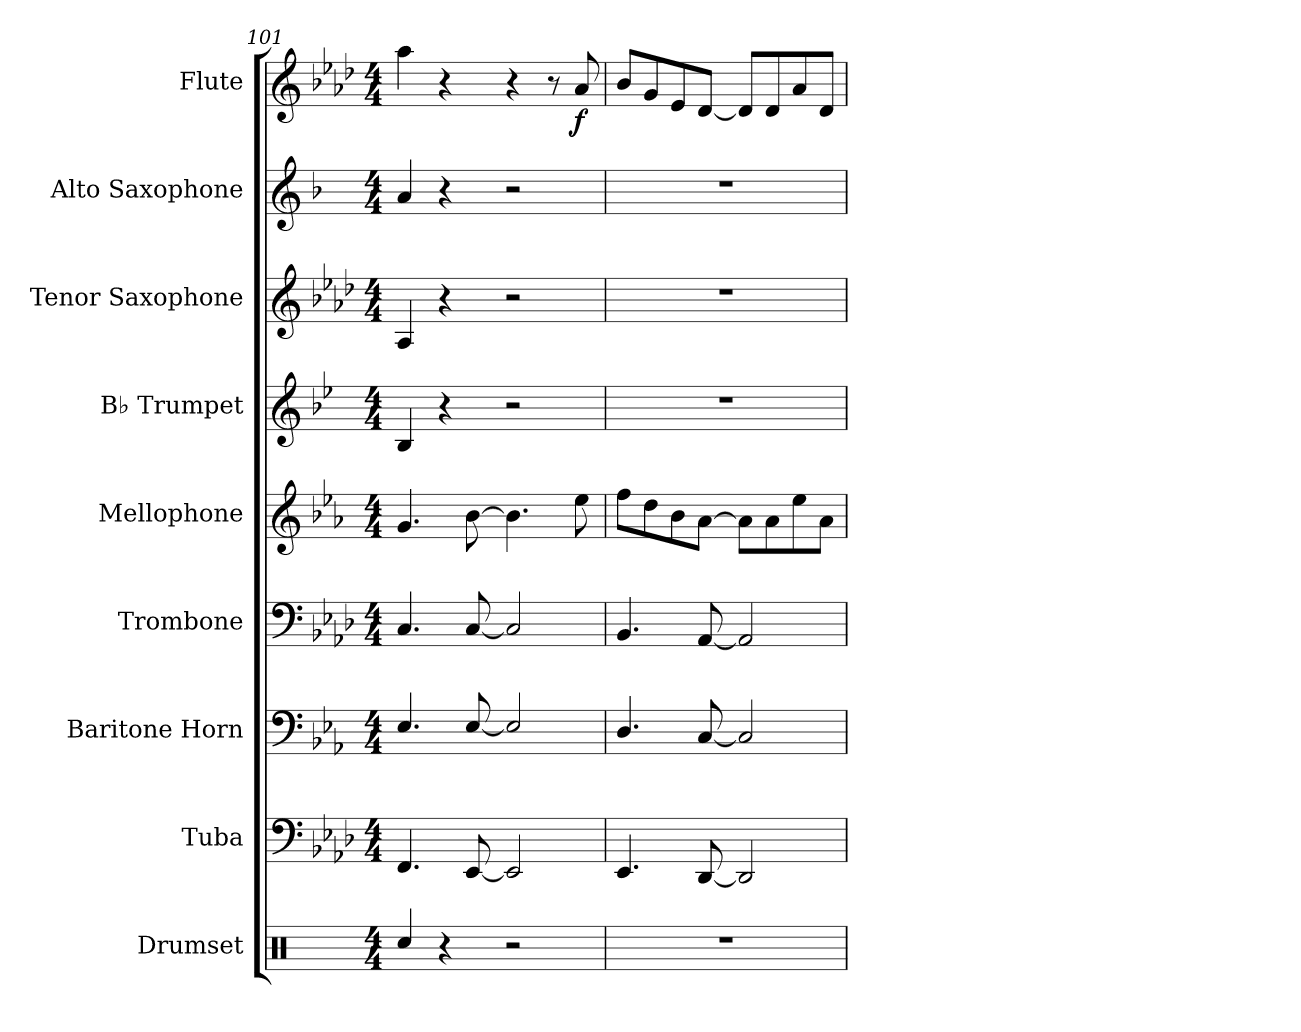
**kern	**kern	**kern	**kern	**kern	**kern	**kern	**kern	**kern	**dynam
*part9	*part8	*part7	*part6	*part5	*part4	*part3	*part2	*part1	*part1
*staff9	*staff8	*staff7	*staff6	*staff5	*staff4	*staff3	*staff2	*staff1	*staff1
*I"Drumset	*I"Tuba	*I"Baritone Horn	*I"Trombone	*I"Mellophone	*I"B♭ Trumpet	*I"Tenor Saxophone	*I"Alto Saxophone	*I"Flute	*
*I'Drs.	*I'Tba.	*I'Bar. Hn.	*I'Tbn.	*I'Mph.	*I'B♭ Tpt.	*I'T. Sax.	*I'A. Sax.	*I'Fl.	*
!!LO:PB:g=z
*clefX	*clefF4	*clefF4	*clefF4	*clefG2	*clefG2	*clefG2	*clefG2	*clefG2	*
*	*	*ITrd4c7	*	*ITrd4c7	*ITrd1c2	*ITrd8c14	*ITrd5c9	*	*
*k[]	*k[b-e-a-d-]	*k[b-e-a-d-]	*k[b-e-a-d-]	*k[b-e-a-d-]	*k[b-e-a-d-]	*k[b-e-a-d-]	*k[b-e-a-d-]	*k[b-e-a-d-]	*
*M4/4	*M4/4	*M4/4	*M4/4	*M4/4	*M4/4	*M4/4	*M4/4	*M4/4	*
=101	=101	=101	=101	=101	=101	=101	=101	=101	=101
4Rcc/	4.FF/	4.AA-/	4.C/	4.c/	4A-/	4AA-/	4c/	4aa-\	.
4r	.	.	.	.	4r	4r	4r	4r	.
.	[8EE-/	[8AA-/	[8C/	[8e-\	.	.	.	.	.
2r	2EE-/]	2AA-/]	2C/]	4.e-\]	2r	2r	2r	4r	.
.	.	.	.	.	.	.	.	8r	.
!	!	!	!	!	!	!	!	!	!LO:DY:b
.	.	.	.	8a-\	.	.	.	8a-/	f
=102	=102	=102	=102	=102	=102	=102	=102	=102	=102
1r	4.EE-/	4.GG/	4.BB-/	8b-\L	1r	1r	1r	8b-/L	.
.	.	.	.	8g\	.	.	.	8g/	.
.	.	.	.	8e-\	.	.	.	8e-/	.
.	[8DD-/	[8FF/	[8AA-/	[8d-\J	.	.	.	[8d-/J	.
.	2DD-/]	2FF/]	2AA-/]	8d-\L]	.	.	.	8d-/L]	.
.	.	.	.	8d-\	.	.	.	8d-/	.
.	.	.	.	8a-\	.	.	.	8a-/	.
.	.	.	.	8d-\J	.	.	.	8d-/J	.
=	=	=	=	=	=	=	=	=	=
*-	*-	*-	*-	*-	*-	*-	*-	*-	*-
